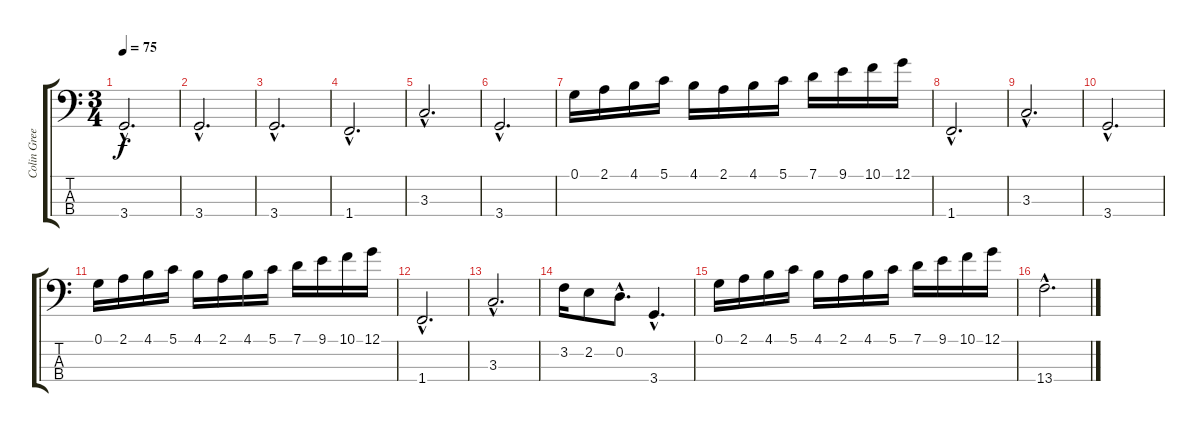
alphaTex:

\track ("Colin Greenwood" "Colin Gree") {instrument electricbassfinger}
\staff {score tabs}
\tuning (G2 D2 A1 E1) {hide}
\ts (3 4)
\tempo 75
\clef f4
\ks c
3.4{hac}.2{d dy f} |
3.4{hac}.2{d} |
3.4{hac}.2{d} |
1.4{hac}.2{d} |
3.3{hac}.2{d} |
3.4{hac}.2{d} |
0.1.16 2.1.16 4.1.16 5.1.16 4.1.16 2.1.16 4.1.16 5.1.16 7.1.16 9.1.16 10.1.16 12.1.16 |
1.4{hac}.2{d} |
3.3{hac}.2{d} |
3.4{hac}.2{d} |
0.1.16 2.1.16 4.1.16 5.1.16 4.1.16 2.1.16 4.1.16 5.1.16 7.1.16 9.1.16 10.1.16 12.1.16 |
1.4{hac}.2{d} |
3.3{hac}.2{d} |
3.2.16 2.2.8 0.2{hac}.8{d} 3.4{hac}.4{d} |
0.1.16 2.1.16 4.1.16 5.1.16 4.1.16 2.1.16 4.1.16 5.1.16 7.1.16 9.1.16 10.1.16 12.1.16 |
13.4{hac}.2{d}
